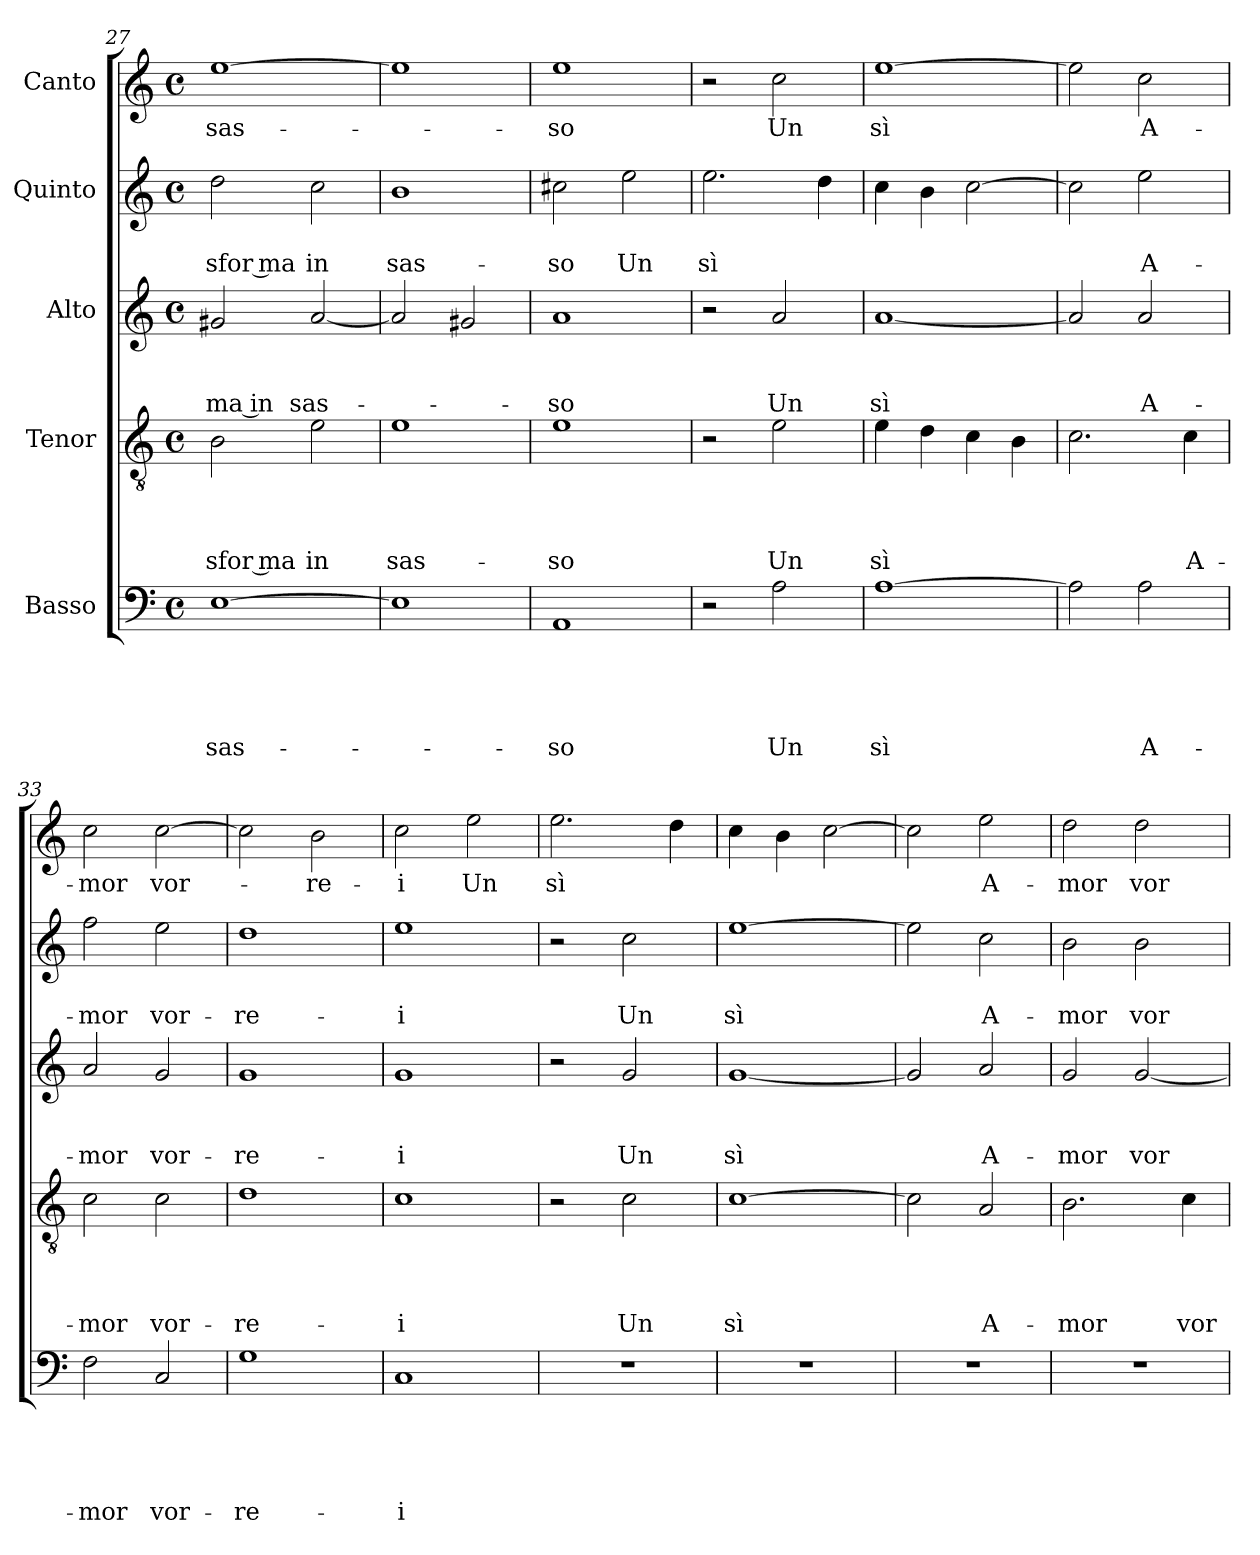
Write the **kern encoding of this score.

**kern	**text	**text	**text	**text	**text	**kern	**text	**text	**text	**text	**kern	**text	**text	**text	**kern	**text	**text	**kern	**text
*part5	*part5	*part5	*part5	*part5	*part5	*part4	*part4	*part4	*part4	*part4	*part3	*part3	*part3	*part3	*part2	*part2	*part2	*part1	*part1
*staff5	*staff5	*staff5	*staff5	*staff5	*staff5	*staff4	*staff4	*staff4	*staff4	*staff4	*staff3	*staff3	*staff3	*staff3	*staff2	*staff2	*staff2	*staff1	*staff1
*I"Basso	*	*	*	*	*	*I"Tenor	*	*	*	*	*I"Alto	*	*	*	*I"Quinto	*	*	*I"Canto	*
*clefF4	*	*	*	*	*	*clefGv2	*	*	*	*	*clefG2	*	*	*	*clefG2	*	*	*clefG2	*
*k[]	*	*	*	*	*	*k[]	*	*	*	*	*k[]	*	*	*	*k[]	*	*	*k[]	*
*C:	*	*	*	*	*	*C:	*	*	*	*	*C:	*	*	*	*C:	*	*	*C:	*
*M4/4	*	*	*	*	*	*M4/4	*	*	*	*	*M4/4	*	*	*	*M4/4	*	*	*M4/4	*
*met(c)	*	*	*	*	*	*met(c)	*	*	*	*	*met(c)	*	*	*	*met(c)	*	*	*met(c)	*
=27	=27	=27	=27	=27	=27	=27	=27	=27	=27	=27	=27	=27	=27	=27	=27	=27	=27	=27	=27
!	!	!	!	!	!LO:LY:b	!	!	!	!	!LO:LY:b	!	!	!	!LO:LY:b:rj	!	!	!LO:LY:b	!	!LO:LY:b
[>1E	.	.	.	.	sas-	2B\	.	.	.	-sfor ­ma	2g#X/	.	.	-ma in	2dd\	.	-sfor ­ma	[>1ee	sas-
!	!	!	!	!	!	!	!	!	!	!LO:LY:b	!	!	!	!LO:LY:b	!	!	!LO:LY:b	!	!
.	.	.	.	.	.	2e\	.	.	.	in	[<2a/	.	.	sas-	2cc\	.	in	.	.
=28	=28	=28	=28	=28	=28	=28	=28	=28	=28	=28	=28	=28	=28	=28	=28	=28	=28	=28	=28
!	!	!	!	!	!	!	!	!	!	!LO:LY:b	!	!	!	!	!	!	!LO:LY:b	!	!
1E]	.	.	.	.	.	1e	.	.	.	sas-	2a/]	.	.	.	1b	.	sas-	1ee]	.
.	.	.	.	.	.	.	.	.	.	.	2g#X/	.	.	.	.	.	.	.	.
!!LO:LB:g=z
=29	=29	=29	=29	=29	=29	=29	=29	=29	=29	=29	=29	=29	=29	=29	=29	=29	=29	=29	=29
!	!	!	!	!	!LO:LY:b	!	!	!	!	!LO:LY:b	!	!	!	!LO:LY:b	!	!	!LO:LY:b	!	!LO:LY:b
1AA	.	.	.	.	-so	1e	.	.	.	-so	1a	.	.	-so	2cc#X\	.	-so	1ee	-so
!	!	!	!	!	!	!	!	!	!	!	!	!	!	!	!	!	!LO:LY:b	!	!
.	.	.	.	.	.	.	.	.	.	.	.	.	.	.	2ee\	.	Un	.	.
=30	=30	=30	=30	=30	=30	=30	=30	=30	=30	=30	=30	=30	=30	=30	=30	=30	=30	=30	=30
!	!	!	!	!	!	!	!	!	!	!	!	!	!	!	!	!	!LO:LY:b	!	!
2r	.	.	.	.	.	2r	.	.	.	.	2r	.	.	.	2.ee\	.	sì	2r	.
!	!	!	!	!	!LO:LY:b	!	!	!	!	!LO:LY:b	!	!	!	!LO:LY:b	!	!	!	!	!LO:LY:b
2A\	.	.	.	.	Un	2e\	.	.	.	Un	2a/	.	.	Un	.	.	.	2cc\	Un
.	.	.	.	.	.	.	.	.	.	.	.	.	.	.	4dd\	.	.	.	.
=31	=31	=31	=31	=31	=31	=31	=31	=31	=31	=31	=31	=31	=31	=31	=31	=31	=31	=31	=31
!	!	!	!	!	!LO:LY:b	!	!	!	!	!LO:LY:b	!	!	!	!LO:LY:b	!	!	!	!	!LO:LY:b
[>1A	.	.	.	.	sì	4e\	.	.	.	sì	[<1a	.	.	sì	4cc\	.	.	[>1ee	sì
.	.	.	.	.	.	4d\	.	.	.	.	.	.	.	.	4b\	.	.	.	.
.	.	.	.	.	.	4c\	.	.	.	.	.	.	.	.	[>2cc\	.	.	.	.
.	.	.	.	.	.	4B\	.	.	.	.	.	.	.	.	.	.	.	.	.
=32	=32	=32	=32	=32	=32	=32	=32	=32	=32	=32	=32	=32	=32	=32	=32	=32	=32	=32	=32
2A\]	.	.	.	.	.	2.c\	.	.	.	.	2a/]	.	.	.	2cc\]	.	.	2ee\]	.
!	!	!	!	!	!LO:LY:b	!	!	!	!	!	!	!	!	!LO:LY:b	!	!	!LO:LY:b	!	!LO:LY:b
2A\	.	.	.	.	A-	.	.	.	.	.	2a/	.	.	A-	2ee\	.	A-	2cc\	A-
!	!	!	!	!	!	!	!	!	!	!LO:LY:b	!	!	!	!	!	!	!	!	!
.	.	.	.	.	.	4c\	.	.	.	A-	.	.	.	.	.	.	.	.	.
=33	=33	=33	=33	=33	=33	=33	=33	=33	=33	=33	=33	=33	=33	=33	=33	=33	=33	=33	=33
!	!	!	!	!	!LO:LY:b	!	!	!	!	!LO:LY:b	!	!	!	!LO:LY:b	!	!	!LO:LY:b	!	!LO:LY:b
2F\	.	.	.	.	-mor	2c\	.	.	.	-mor	2a/	.	.	-mor	2ff\	.	-mor	2cc\	-mor
!	!	!	!	!	!LO:LY:b	!	!	!	!	!LO:LY:b	!	!	!	!LO:LY:b	!	!	!LO:LY:b	!	!LO:LY:b
2C/	.	.	.	.	vor-	2c\	.	.	.	vor-	2g/	.	.	vor-	2ee\	.	vor-	[>2cc\	vor-
=34	=34	=34	=34	=34	=34	=34	=34	=34	=34	=34	=34	=34	=34	=34	=34	=34	=34	=34	=34
!	!	!	!	!	!LO:LY:b	!	!	!	!	!LO:LY:b	!	!	!	!LO:LY:b	!	!	!LO:LY:b	!	!
1G	.	.	.	.	-re-	1d	.	.	.	-re-	1g	.	.	-re-	1dd	.	-re-	2cc\]	.
!	!	!	!	!	!	!	!	!	!	!	!	!	!	!	!	!	!	!	!LO:LY:b
.	.	.	.	.	.	.	.	.	.	.	.	.	.	.	.	.	.	2b\	-re-
=35	=35	=35	=35	=35	=35	=35	=35	=35	=35	=35	=35	=35	=35	=35	=35	=35	=35	=35	=35
!	!	!	!	!	!LO:LY:b:rj	!	!	!	!	!LO:LY:b:rj	!	!	!	!LO:LY:b:rj	!	!	!LO:LY:b:rj	!	!LO:LY:b
1C	.	.	.	.	-i	1c	.	.	.	-i	1g	.	.	-i	1ee	.	-i	2cc\	-i
!	!	!	!	!	!	!	!	!	!	!	!	!	!	!	!	!	!	!	!LO:LY:b
.	.	.	.	.	.	.	.	.	.	.	.	.	.	.	.	.	.	2ee\	Un
!!LO:PB:g=z
=36	=36	=36	=36	=36	=36	=36	=36	=36	=36	=36	=36	=36	=36	=36	=36	=36	=36	=36	=36
!	!	!	!	!	!	!	!	!	!	!	!	!	!	!	!	!	!	!	!LO:LY:b
1r	.	.	.	.	.	2r	.	.	.	.	2r	.	.	.	2r	.	.	2.ee\	sì
!	!	!	!	!	!	!	!	!	!	!LO:LY:b	!	!	!	!LO:LY:b	!	!	!LO:LY:b	!	!
.	.	.	.	.	.	2c\	.	.	.	Un	2g/	.	.	Un	2cc\	.	Un	.	.
.	.	.	.	.	.	.	.	.	.	.	.	.	.	.	.	.	.	4dd\	.
=37	=37	=37	=37	=37	=37	=37	=37	=37	=37	=37	=37	=37	=37	=37	=37	=37	=37	=37	=37
!	!	!	!	!	!	!	!	!	!	!LO:LY:b	!	!	!	!LO:LY:b	!	!	!LO:LY:b	!	!
1r	.	.	.	.	.	[>1c	.	.	.	sì	[<1g	.	.	sì	[>1ee	.	sì	4cc\	.
.	.	.	.	.	.	.	.	.	.	.	.	.	.	.	.	.	.	4b\	.
.	.	.	.	.	.	.	.	.	.	.	.	.	.	.	.	.	.	[>2cc\	.
=38	=38	=38	=38	=38	=38	=38	=38	=38	=38	=38	=38	=38	=38	=38	=38	=38	=38	=38	=38
1r	.	.	.	.	.	2c\]	.	.	.	.	2g/]	.	.	.	2ee\]	.	.	2cc\]	.
!	!	!	!	!	!	!	!	!	!	!LO:LY:b	!	!	!	!LO:LY:b	!	!	!LO:LY:b	!	!LO:LY:b
.	.	.	.	.	.	2A/	.	.	.	A-	2a/	.	.	A-	2cc\	.	A-	2ee\	A-
=39	=39	=39	=39	=39	=39	=39	=39	=39	=39	=39	=39	=39	=39	=39	=39	=39	=39	=39	=39
!	!	!	!	!	!	!	!	!	!	!LO:LY:b	!	!	!	!LO:LY:b	!	!	!LO:LY:b	!	!LO:LY:b
1r	.	.	.	.	.	2.B\	.	.	.	-mor	2g/	.	.	-mor	2b\	.	-mor	2dd\	-mor
!	!	!	!	!	!	!	!	!	!	!	!	!	!	!LO:LY:b	!	!	!LO:LY:b	!	!LO:LY:b
.	.	.	.	.	.	.	.	.	.	.	[<2g/	.	.	vor-	2b\	.	vor-	2dd\	vor-
!	!	!	!	!	!	!	!	!	!	!LO:LY:b	!	!	!	!	!	!	!	!	!
.	.	.	.	.	.	4c\	.	.	.	vor-	.	.	.	.	.	.	.	.	.
=	=	=	=	=	=	=	=	=	=	=	=	=	=	=	=	=	=	=	=
*-	*-	*-	*-	*-	*-	*-	*-	*-	*-	*-	*-	*-	*-	*-	*-	*-	*-	*-	*-
